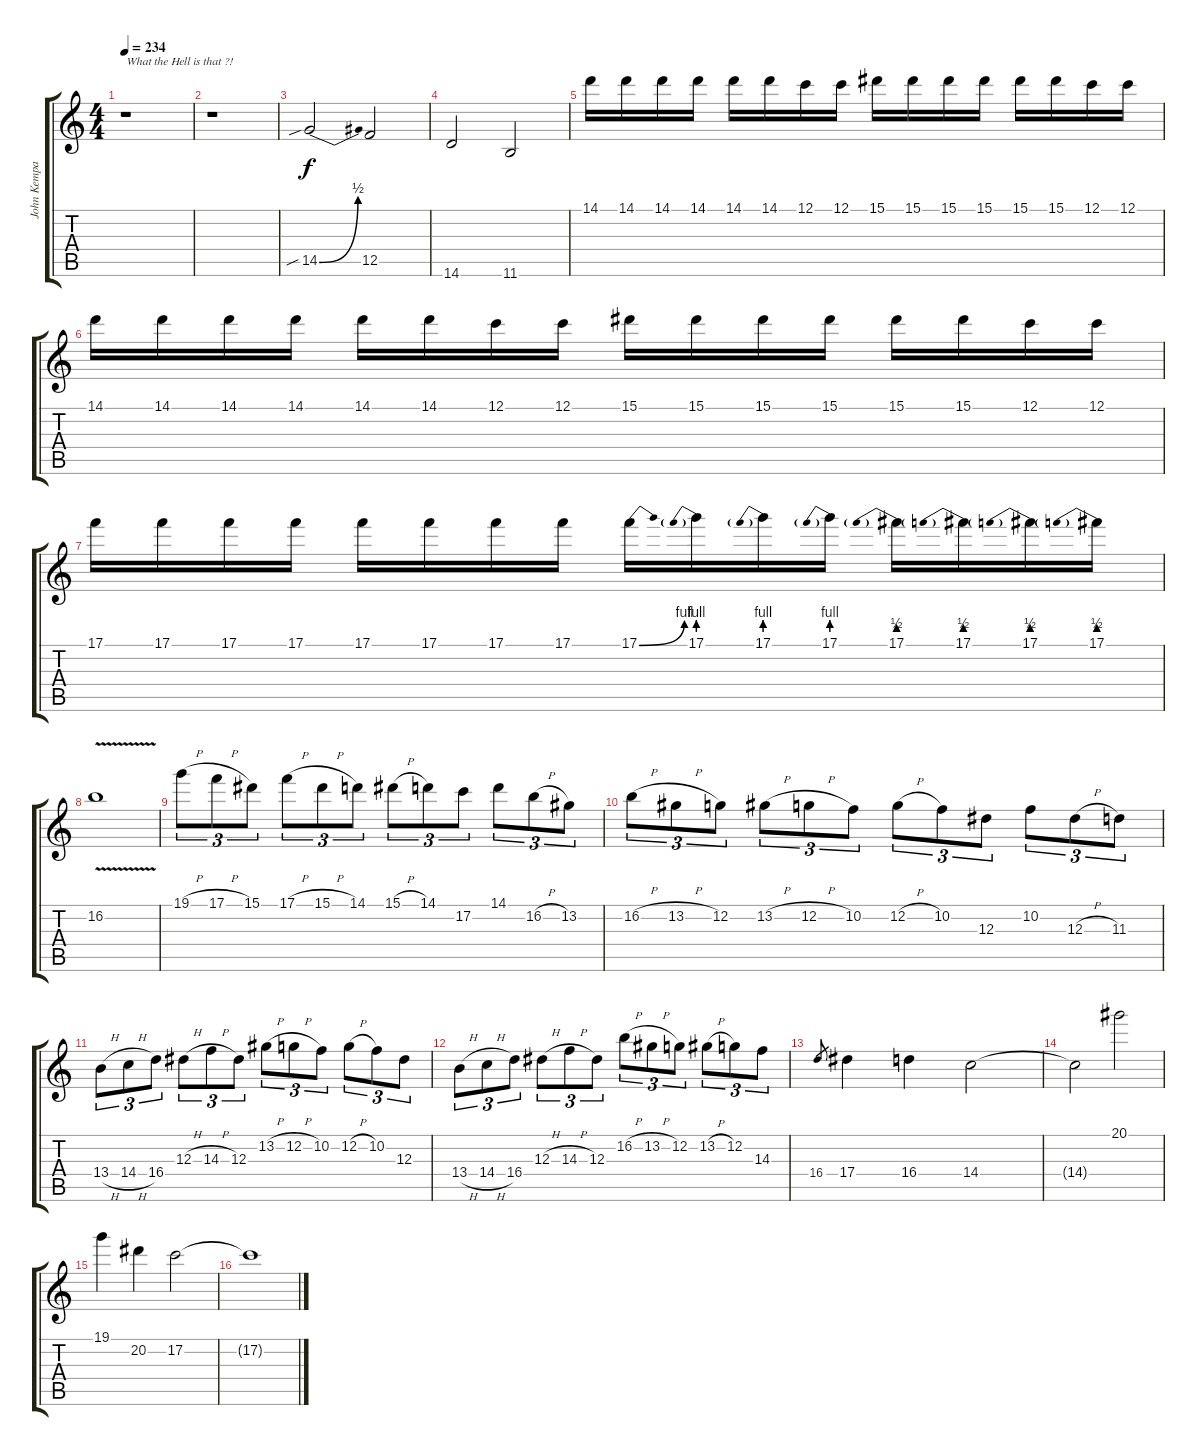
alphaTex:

\track ("John Kempainen (Lead Guitar)" "John Kempa") {instrument overdrivenguitar}
\staff {score tabs}
\tuning (C4 G3 Eb3 Bb2 F2 C2) {hide}
\ts (4 4)
\tempo 234
\clef g2
\ks c
r.1{txt "What the Hell is that ?!" dy f} |
r.1 |
14.5{be (bend 0 0 60 2) sib}.2 12.5.2 |
14.6.2 11.6.2 |
14.1.16 14.1.16 14.1.16 14.1.16 14.1.16 14.1.16 12.1.16 12.1.16 15.1.16 15.1.16 15.1.16 15.1.16 15.1.16 15.1.16 12.1.16 12.1.16 |
14.1.16 14.1.16 14.1.16 14.1.16 14.1.16 14.1.16 12.1.16 12.1.16 15.1.16 15.1.16 15.1.16 15.1.16 15.1.16 15.1.16 12.1.16 12.1.16 |
17.1.16 17.1.16 17.1.16 17.1.16 17.1.16 17.1.16 17.1.16 17.1.16 17.1{be (bend 0 0 60 4)}.16 17.1{be (prebend 0 4 60 4)}.16 17.1{be (prebend 0 4 60 4)}.16 17.1{be (prebend 0 4 60 4)}.16 17.1{be (prebend 0 2 60 2)}.16 17.1{be (prebend 0 2 60 2)}.16 17.1{be (prebend 0 2 60 2)}.16 17.1{be (prebend 0 2 60 2)}.16 |
16.2{v}.1 |
19.1{h}.8{tu (3 2)} 17.1{h}.8{tu (3 2)} 15.1.8{tu (3 2)} 17.1{h}.8{tu (3 2)} 15.1{h}.8{tu (3 2)} 14.1.8{tu (3 2)} 15.1{h}.8{tu (3 2)} 14.1.8{tu (3 2)} 17.2.8{tu (3 2)} 14.1.8{tu (3 2)} 16.2{h}.8{tu (3 2)} 13.2.8{tu (3 2)} |
16.2{h}.8{tu (3 2)} 13.2{h}.8{tu (3 2)} 12.2.8{tu (3 2)} 13.2{h}.8{tu (3 2)} 12.2{h}.8{tu (3 2)} 10.2.8{tu (3 2)} 12.2{h}.8{tu (3 2)} 10.2.8{tu (3 2)} 12.3.8{tu (3 2)} 10.2.8{tu (3 2)} 12.3{h}.8{tu (3 2)} 11.3.8{tu (3 2)} |
13.4{h}.8{tu (3 2)} 14.4{h}.8{tu (3 2)} 16.4.8{tu (3 2)} 12.3{h}.8{tu (3 2)} 14.3{h}.8{tu (3 2)} 12.3.8{tu (3 2)} 13.2{h}.8{tu (3 2)} 12.2{h}.8{tu (3 2)} 10.2.8{tu (3 2)} 12.2{h}.8{tu (3 2)} 10.2.8{tu (3 2)} 12.3.8{tu (3 2)} |
13.4{h}.8{tu (3 2)} 14.4{h}.8{tu (3 2)} 16.4.8{tu (3 2)} 12.3{h}.8{tu (3 2)} 14.3{h}.8{tu (3 2)} 12.3.8{tu (3 2)} 16.2{h}.8{tu (3 2)} 13.2{h}.8{tu (3 2)} 12.2.8{tu (3 2)} 13.2{h}.8{tu (3 2)} 12.2.8{tu (3 2)} 14.3.8{tu (3 2)} |
16.4.8{gr} 17.4.4 16.4.4 14.4.2 |
14.4{t}.2 20.1.2 |
19.1.4 20.2.4 17.2.2 |
17.2{t}.1
